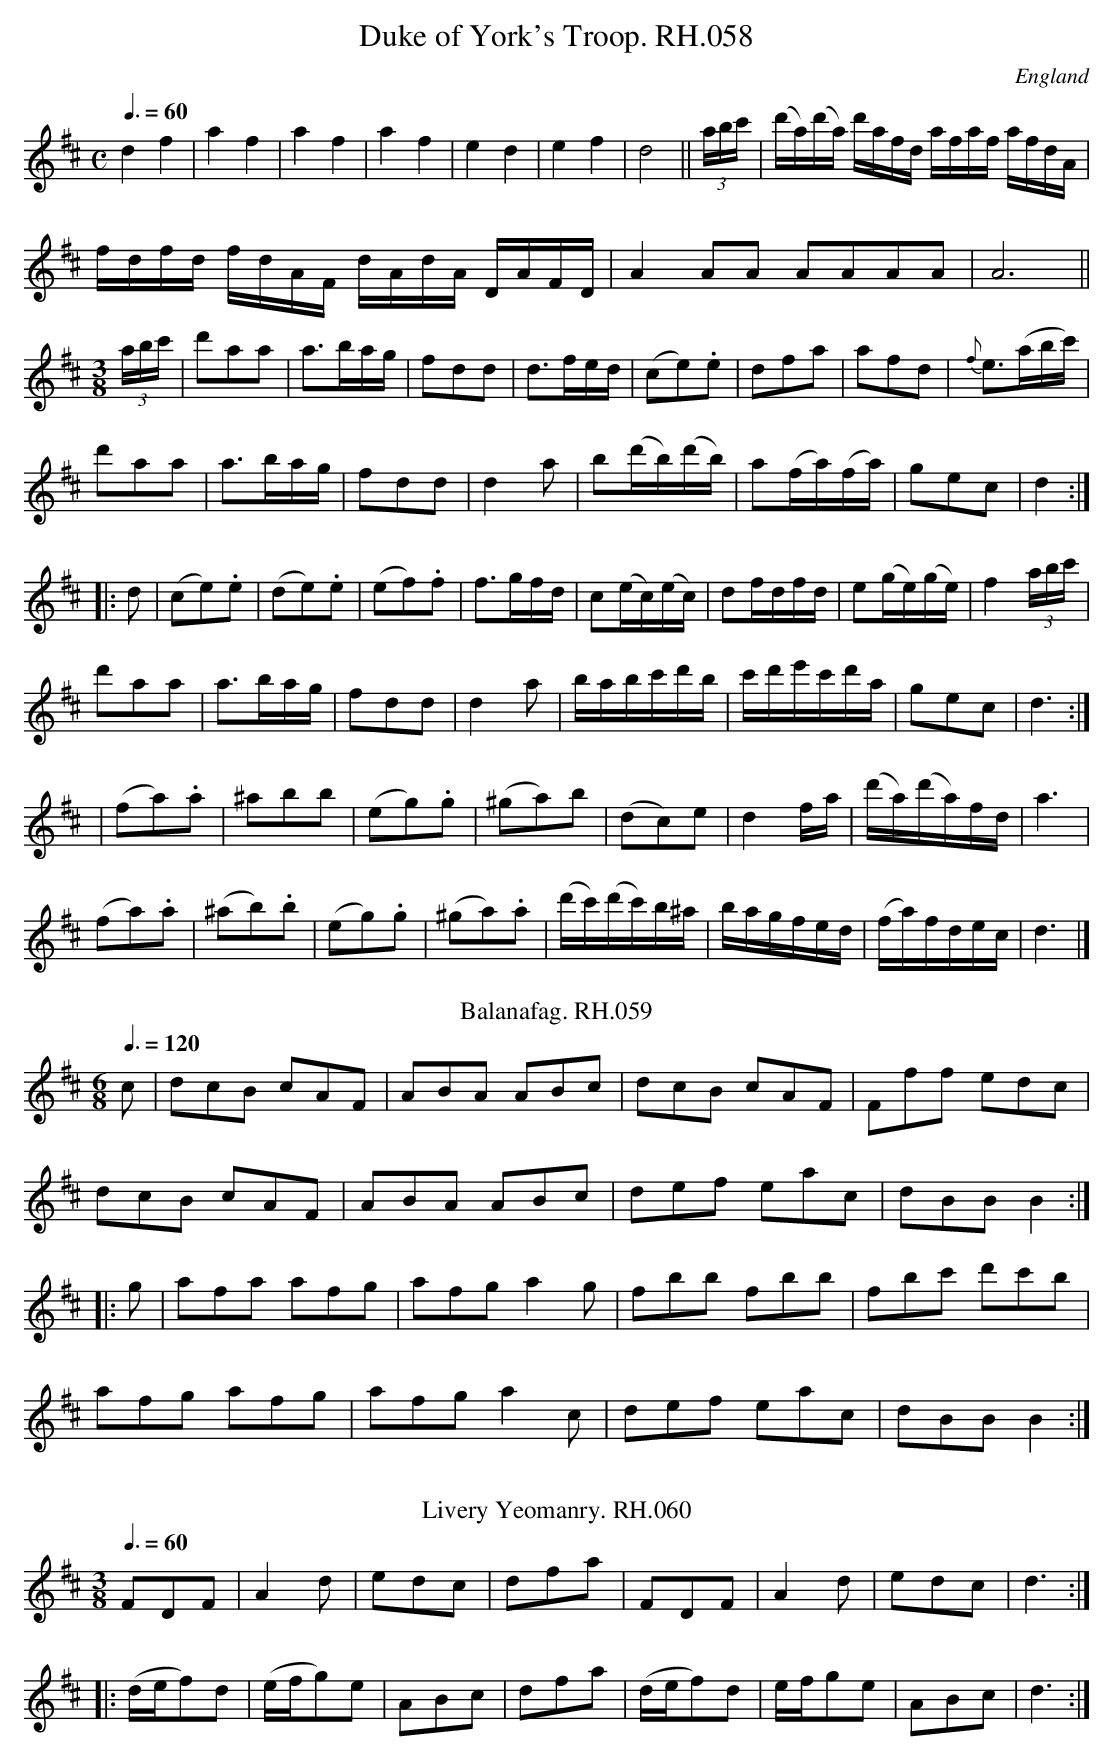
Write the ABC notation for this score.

X:1
T:Duke of York's Troop. RH.058
O:England
M:3/8
M:C
L:1/16
Q:3/8=60
K:D
d4f4|a4f4|a4f4|a4f4|e4d4|e4f4|d8||\
(3abc'|(d'a)(d'a) d'afd afaf afdA|!
fdfd fdAF dAdA DAFD|A4A2A2 A2A2A2A2|A12||!
M:3/8
(3abc'|d'2a2a2|a3bag|f2d2d2|d3fed|\
(c2e2).e2|d2f2a2|a2f2d2|{f}e3(abc')|!
d'2a2a2|a3bag|f2d2d2|d4a2|\
b2(d'b)(d'b)|a2(fa)(fa)|g2e2c2|d4:|!
|:d2|(c2e2).e2|(d2e2).e2|(e2f2).f2|f3gfd|\
c2(ec)(ec)|d2fdfd|e2(ge)(ge)|f4(3abc'|!
d'2a2a2|a3bag|f2d2d2|d4a2|\
babc'd'b|c'd'e'c'd'a|g2e2c2|d6:|!
|(f2a2).a2|^a2b2b2|(e2g2).g2|(^g2a2)b2|\
(d2c2)e2|d4fa|(d'a)(d'a)fd|a6|!
(f2a2).a2|(^a2b2).b2|(e2g2).g2|(^g2a2).a2|\
(d'c')(d'c')b^a|bagfed|(fa)fdec|d6|]
T:Balanafag. RH.059
O:England
M:6/8
L:1/8
Q:3/8=120
K:Bm
c|dcB cAF|ABA ABc|dcB cAF|Fff edc|!
dcB cAF|ABA ABc|def eac|dBBB2:|!
|:g|afa afg|afg a2g|fbb fbb|fbc' d'c'b|!
afg afg|afg a2c|def eac|dBBB2:|
T:Livery Yeomanry. RH.060
O:England
M:3/8
L:1/8
Q:3/8=60
K:D
FDF|A2d|edc|dfa|\
FDF|A2d|edc|d3:|!
|:(d/e/f)d|(e/f/g)e|ABc|dfa|\
(d/e/f)d|e/f/ge|ABc|d3:|
